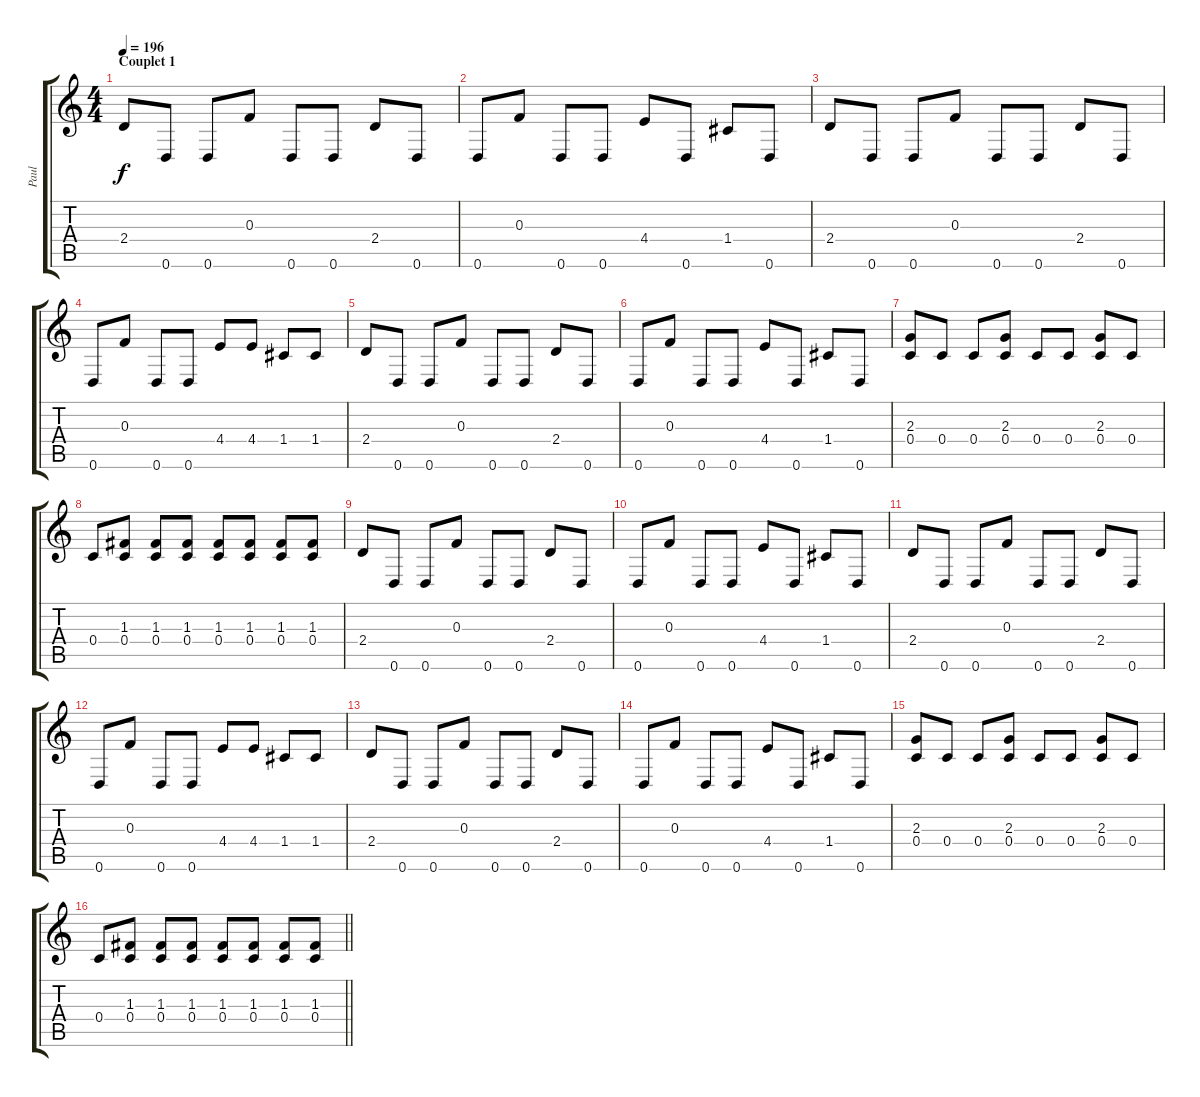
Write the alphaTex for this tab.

\track ("Paul" "Paul") {instrument distortionguitar}
\staff {score tabs}
\tuning (D4 A3 F3 C3 G2 D2) {hide}
\ts (4 4)
\section ("" "Couplet 1")
\tempo 196
\clef g2
\ks c
2.4.8{dy f} 0.6.8 0.6.8 0.3.8 0.6.8 0.6.8 2.4.8 0.6.8 |
0.6.8 0.3.8 0.6.8 0.6.8 4.4.8 0.6.8 1.4.8 0.6.8 |
2.4.8 0.6.8 0.6.8 0.3.8 0.6.8 0.6.8 2.4.8 0.6.8 |
0.6.8 0.3.8 0.6.8 0.6.8 4.4.8 4.4.8 1.4.8 1.4.8 |
2.4.8 0.6.8 0.6.8 0.3.8 0.6.8 0.6.8 2.4.8 0.6.8 |
0.6.8 0.3.8 0.6.8 0.6.8 4.4.8 0.6.8 1.4.8 0.6.8 |
(2.3 0.4).8 0.4.8 0.4.8 (2.3 0.4).8 0.4.8 0.4.8 (2.3 0.4).8 0.4.8 |
0.4.8 (1.3 0.4).8 (1.3 0.4).8 (1.3 0.4).8 (1.3 0.4).8 (1.3 0.4).8 (1.3 0.4).8 (1.3 0.4).8 |
2.4.8 0.6.8 0.6.8 0.3.8 0.6.8 0.6.8 2.4.8 0.6.8 |
0.6.8 0.3.8 0.6.8 0.6.8 4.4.8 0.6.8 1.4.8 0.6.8 |
2.4.8 0.6.8 0.6.8 0.3.8 0.6.8 0.6.8 2.4.8 0.6.8 |
0.6.8 0.3.8 0.6.8 0.6.8 4.4.8 4.4.8 1.4.8 1.4.8 |
2.4.8 0.6.8 0.6.8 0.3.8 0.6.8 0.6.8 2.4.8 0.6.8 |
0.6.8 0.3.8 0.6.8 0.6.8 4.4.8 0.6.8 1.4.8 0.6.8 |
(2.3 0.4).8 0.4.8 0.4.8 (2.3 0.4).8 0.4.8 0.4.8 (2.3 0.4).8 0.4.8 |
\barLineRight lightlight
0.4.8 (1.3 0.4).8 (1.3 0.4).8 (1.3 0.4).8 (1.3 0.4).8 (1.3 0.4).8 (1.3 0.4).8 (1.3 0.4).8
